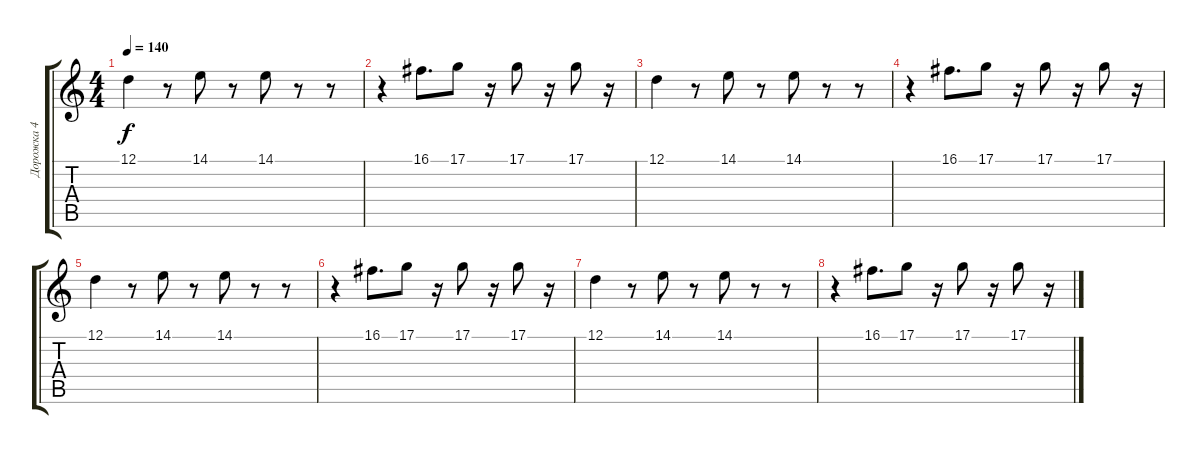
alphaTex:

\track ("Дорожка 4" "Дорожка 4") {instrument lead2sawtooth}
\staff {score tabs}
\tuning (D4 A3 F3 C3 G2 C2) {hide}
\ts (4 4)
\tempo 140
\clef g2
\ks c
12.1.4{dy f} r.8 14.1.8 r.8 14.1.8 r.8 r.8 |
r.4 16.1.8{d} 17.1.8 r.16 17.1.8 r.16 17.1.8 r.16 |
12.1.4 r.8 14.1.8 r.8 14.1.8 r.8 r.8 |
r.4 16.1.8{d} 17.1.8 r.16 17.1.8 r.16 17.1.8 r.16 |
12.1.4 r.8 14.1.8 r.8 14.1.8 r.8 r.8 |
r.4 16.1.8{d} 17.1.8 r.16 17.1.8 r.16 17.1.8 r.16 |
12.1.4 r.8 14.1.8 r.8 14.1.8 r.8 r.8 |
r.4 16.1.8{d} 17.1.8 r.16 17.1.8 r.16 17.1.8 r.16
